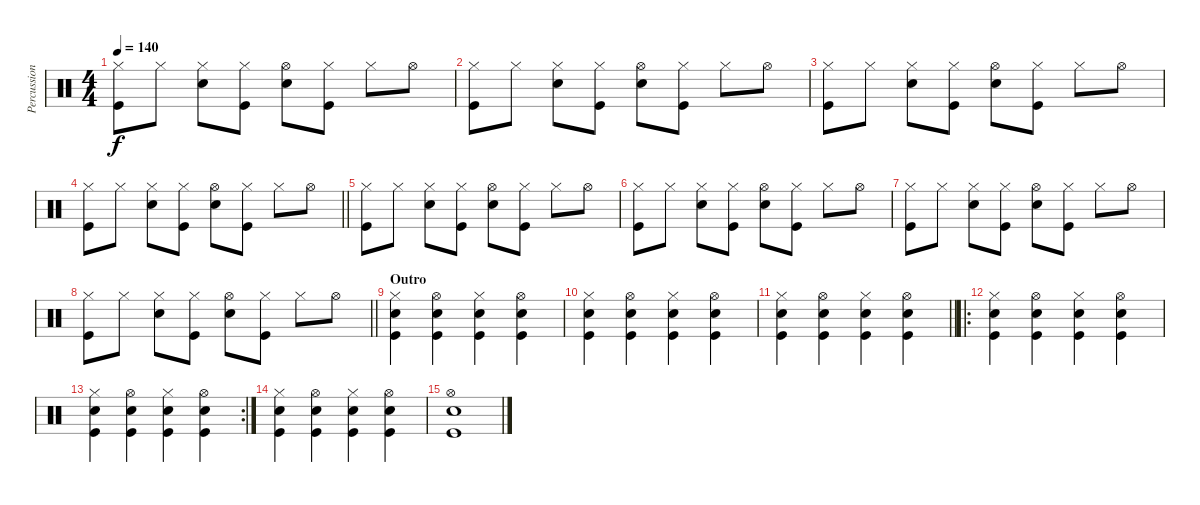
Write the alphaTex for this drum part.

\track ("Percussion" "Percussion") {instrument percussion}
\staff {score}
\articulation defaults
\ts (4 4)
\tempo 140
\clef neutral
\ks c
("Hi-Hat (closed)" "Kick (hit)").8{dy f} "Hi-Hat (closed)".8 ("Hi-Hat (closed)" "Snare (hit) 2").8 ("Hi-Hat (closed)" "Kick (hit)").8 ("Hi-Hat (open)" "Snare (hit) 2").8 ("Hi-Hat (closed)" "Kick (hit)").8 "Hi-Hat (closed)".8 "Hi-Hat (open)".8 |
("Hi-Hat (closed)" "Kick (hit)").8 "Hi-Hat (closed)".8 ("Hi-Hat (closed)" "Snare (hit) 2").8 ("Hi-Hat (closed)" "Kick (hit)").8 ("Hi-Hat (open)" "Snare (hit) 2").8 ("Hi-Hat (closed)" "Kick (hit)").8 "Hi-Hat (closed)".8 "Hi-Hat (open)".8 |
("Hi-Hat (closed)" "Kick (hit)").8 "Hi-Hat (closed)".8 ("Hi-Hat (closed)" "Snare (hit) 2").8 ("Hi-Hat (closed)" "Kick (hit)").8 ("Hi-Hat (open)" "Snare (hit) 2").8 ("Hi-Hat (closed)" "Kick (hit)").8 "Hi-Hat (closed)".8 "Hi-Hat (open)".8 |
\barLineRight lightlight
("Hi-Hat (closed)" "Kick (hit)").8 "Hi-Hat (closed)".8 ("Hi-Hat (closed)" "Snare (hit) 2").8 ("Hi-Hat (closed)" "Kick (hit)").8 ("Hi-Hat (open)" "Snare (hit) 2").8 ("Hi-Hat (closed)" "Kick (hit)").8 "Hi-Hat (closed)".8 "Hi-Hat (open)".8 |
("Hi-Hat (closed)" "Kick (hit)").8 "Hi-Hat (closed)".8 ("Hi-Hat (closed)" "Snare (hit) 2").8 ("Hi-Hat (closed)" "Kick (hit)").8 ("Hi-Hat (open)" "Snare (hit) 2").8 ("Hi-Hat (closed)" "Kick (hit)").8 "Hi-Hat (closed)".8 "Hi-Hat (open)".8 |
("Hi-Hat (closed)" "Kick (hit)").8 "Hi-Hat (closed)".8 ("Hi-Hat (closed)" "Snare (hit) 2").8 ("Hi-Hat (closed)" "Kick (hit)").8 ("Hi-Hat (open)" "Snare (hit) 2").8 ("Hi-Hat (closed)" "Kick (hit)").8 "Hi-Hat (closed)".8 "Hi-Hat (open)".8 |
("Hi-Hat (closed)" "Kick (hit)").8 "Hi-Hat (closed)".8 ("Hi-Hat (closed)" "Snare (hit) 2").8 ("Hi-Hat (closed)" "Kick (hit)").8 ("Hi-Hat (open)" "Snare (hit) 2").8 ("Hi-Hat (closed)" "Kick (hit)").8 "Hi-Hat (closed)".8 "Hi-Hat (open)".8 |
\barLineRight lightlight
("Hi-Hat (closed)" "Kick (hit)").8 "Hi-Hat (closed)".8 ("Hi-Hat (closed)" "Snare (hit) 2").8 ("Hi-Hat (closed)" "Kick (hit)").8 ("Hi-Hat (open)" "Snare (hit) 2").8 ("Hi-Hat (closed)" "Kick (hit)").8 "Hi-Hat (closed)".8 "Hi-Hat (open)".8 |
\section ("" "Outro")
("Hi-Hat (closed)" "Snare (hit) 2" "Kick (hit)").4 ("Hi-Hat (open)" "Snare (hit) 2" "Kick (hit)").4 ("Hi-Hat (closed)" "Snare (hit) 2" "Kick (hit)").4 ("Hi-Hat (open)" "Snare (hit) 2" "Kick (hit)").4 |
("Hi-Hat (closed)" "Snare (hit) 2" "Kick (hit)").4 ("Hi-Hat (open)" "Snare (hit) 2" "Kick (hit)").4 ("Hi-Hat (closed)" "Snare (hit) 2" "Kick (hit)").4 ("Hi-Hat (open)" "Snare (hit) 2" "Kick (hit)").4 |
\barLineRight lightlight
("Hi-Hat (closed)" "Snare (hit) 2" "Kick (hit)").4 ("Hi-Hat (open)" "Snare (hit) 2" "Kick (hit)").4 ("Hi-Hat (closed)" "Snare (hit) 2" "Kick (hit)").4 ("Hi-Hat (open)" "Snare (hit) 2" "Kick (hit)").4 |
\ro
("Hi-Hat (closed)" "Snare (hit) 2" "Kick (hit)").4 ("Hi-Hat (open)" "Snare (hit) 2" "Kick (hit)").4 ("Hi-Hat (closed)" "Snare (hit) 2" "Kick (hit)").4 ("Hi-Hat (open)" "Snare (hit) 2" "Kick (hit)").4 |
\rc 2
("Hi-Hat (closed)" "Snare (hit) 2" "Kick (hit)").4 ("Hi-Hat (open)" "Snare (hit) 2" "Kick (hit)").4 ("Hi-Hat (closed)" "Snare (hit) 2" "Kick (hit)").4 ("Hi-Hat (open)" "Snare (hit) 2" "Kick (hit)").4 |
("Hi-Hat (closed)" "Snare (hit) 2" "Kick (hit)").4 ("Hi-Hat (open)" "Snare (hit) 2" "Kick (hit)").4 ("Hi-Hat (closed)" "Snare (hit) 2" "Kick (hit)").4 ("Hi-Hat (open)" "Snare (hit) 2" "Kick (hit)").4 |
("Hi-Hat (open)" "Snare (hit) 2" "Kick (hit)").1
